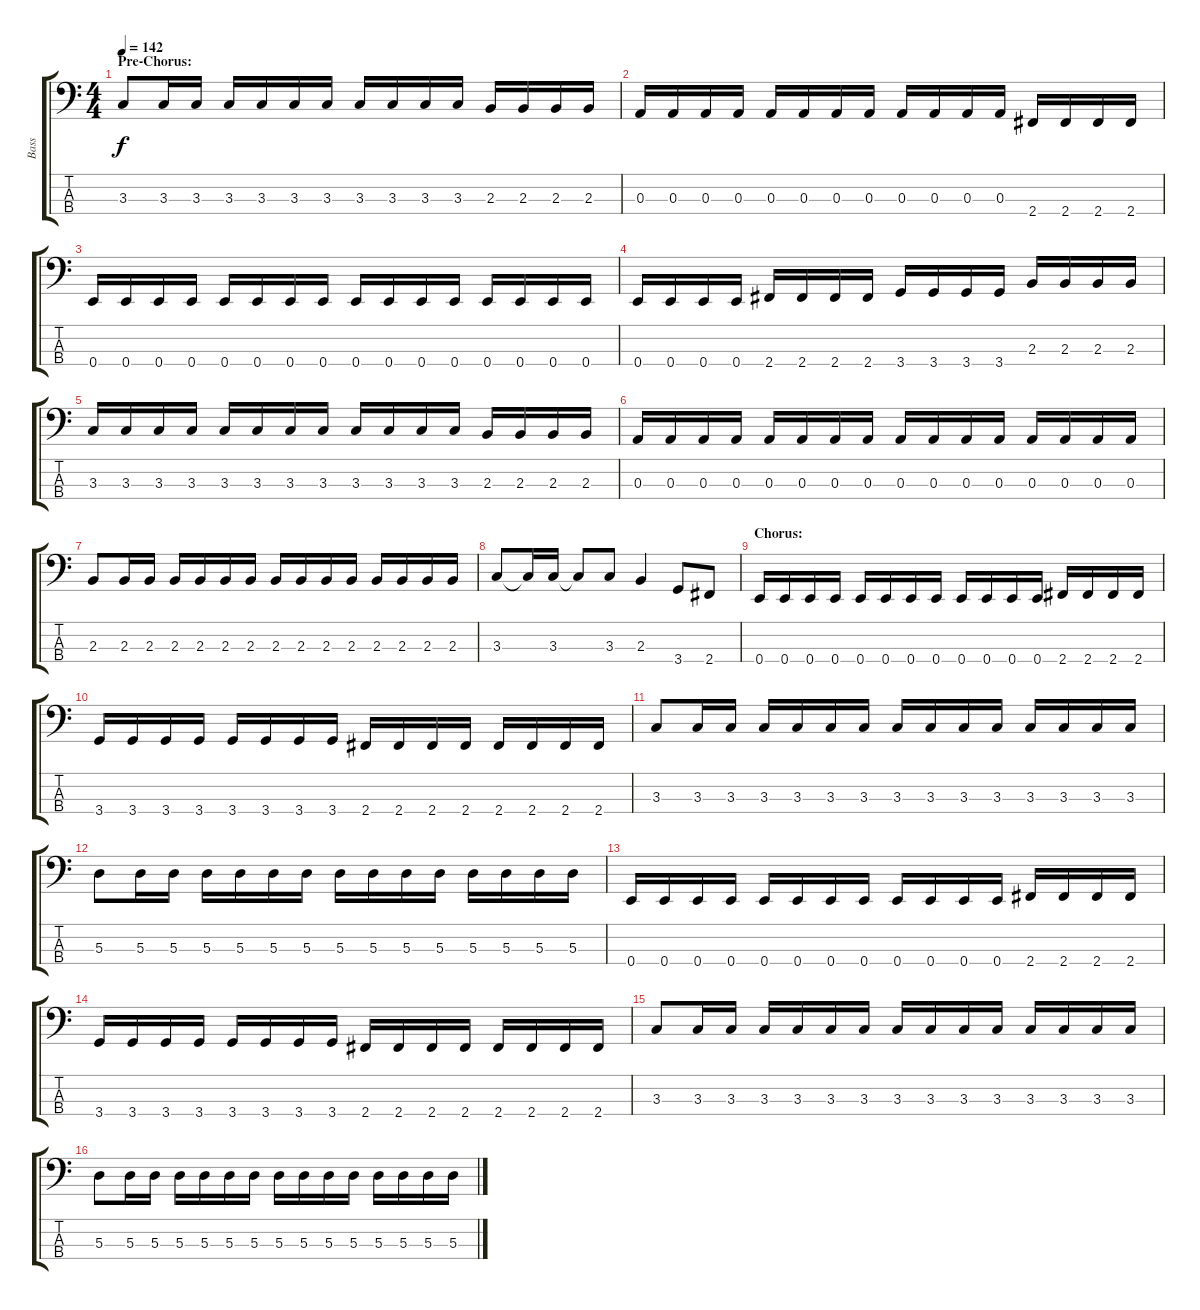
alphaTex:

\track ("Bass" "Bass") {instrument slapbass2}
\staff {score tabs}
\tuning (G2 D2 A1 E1) {hide}
\ts (4 4)
\section ("" "Pre-Chorus:")
\tempo 142
\clef f4
\ks c
3.3.8{dy f} 3.3.16 3.3.16 3.3.16 3.3.16 3.3.16 3.3.16 3.3.16 3.3.16 3.3.16 3.3.16 2.3.16 2.3.16 2.3.16 2.3.16 |
0.3.16 0.3.16 0.3.16 0.3.16 0.3.16 0.3.16 0.3.16 0.3.16 0.3.16 0.3.16 0.3.16 0.3.16 2.4.16 2.4.16 2.4.16 2.4.16 |
0.4.16 0.4.16 0.4.16 0.4.16 0.4.16 0.4.16 0.4.16 0.4.16 0.4.16 0.4.16 0.4.16 0.4.16 0.4.16 0.4.16 0.4.16 0.4.16 |
0.4.16 0.4.16 0.4.16 0.4.16 2.4.16 2.4.16 2.4.16 2.4.16 3.4.16 3.4.16 3.4.16 3.4.16 2.3.16 2.3.16 2.3.16 2.3.16 |
3.3.16 3.3.16 3.3.16 3.3.16 3.3.16 3.3.16 3.3.16 3.3.16 3.3.16 3.3.16 3.3.16 3.3.16 2.3.16 2.3.16 2.3.16 2.3.16 |
0.3.16 0.3.16 0.3.16 0.3.16 0.3.16 0.3.16 0.3.16 0.3.16 0.3.16 0.3.16 0.3.16 0.3.16 0.3.16 0.3.16 0.3.16 0.3.16 |
2.3.8 2.3.16 2.3.16 2.3.16 2.3.16 2.3.16 2.3.16 2.3.16 2.3.16 2.3.16 2.3.16 2.3.16 2.3.16 2.3.16 2.3.16 |
3.3.8 3.3{t}.16 3.3.16 3.3{t}.8 3.3.8 2.3.4 3.4.8 2.4.8 |
\section ("" "Chorus:")
0.4.16 0.4.16 0.4.16 0.4.16 0.4.16 0.4.16 0.4.16 0.4.16 0.4.16 0.4.16 0.4.16 0.4.16 2.4.16 2.4.16 2.4.16 2.4.16 |
3.4.16 3.4.16 3.4.16 3.4.16 3.4.16 3.4.16 3.4.16 3.4.16 2.4.16 2.4.16 2.4.16 2.4.16 2.4.16 2.4.16 2.4.16 2.4.16 |
3.3.8 3.3.16 3.3.16 3.3.16 3.3.16 3.3.16 3.3.16 3.3.16 3.3.16 3.3.16 3.3.16 3.3.16 3.3.16 3.3.16 3.3.16 |
5.3.8 5.3.16 5.3.16 5.3.16 5.3.16 5.3.16 5.3.16 5.3.16 5.3.16 5.3.16 5.3.16 5.3.16 5.3.16 5.3.16 5.3.16 |
0.4.16 0.4.16 0.4.16 0.4.16 0.4.16 0.4.16 0.4.16 0.4.16 0.4.16 0.4.16 0.4.16 0.4.16 2.4.16 2.4.16 2.4.16 2.4.16 |
3.4.16 3.4.16 3.4.16 3.4.16 3.4.16 3.4.16 3.4.16 3.4.16 2.4.16 2.4.16 2.4.16 2.4.16 2.4.16 2.4.16 2.4.16 2.4.16 |
3.3.8 3.3.16 3.3.16 3.3.16 3.3.16 3.3.16 3.3.16 3.3.16 3.3.16 3.3.16 3.3.16 3.3.16 3.3.16 3.3.16 3.3.16 |
5.3.8 5.3.16 5.3.16 5.3.16 5.3.16 5.3.16 5.3.16 5.3.16 5.3.16 5.3.16 5.3.16 5.3.16 5.3.16 5.3.16 5.3.16
